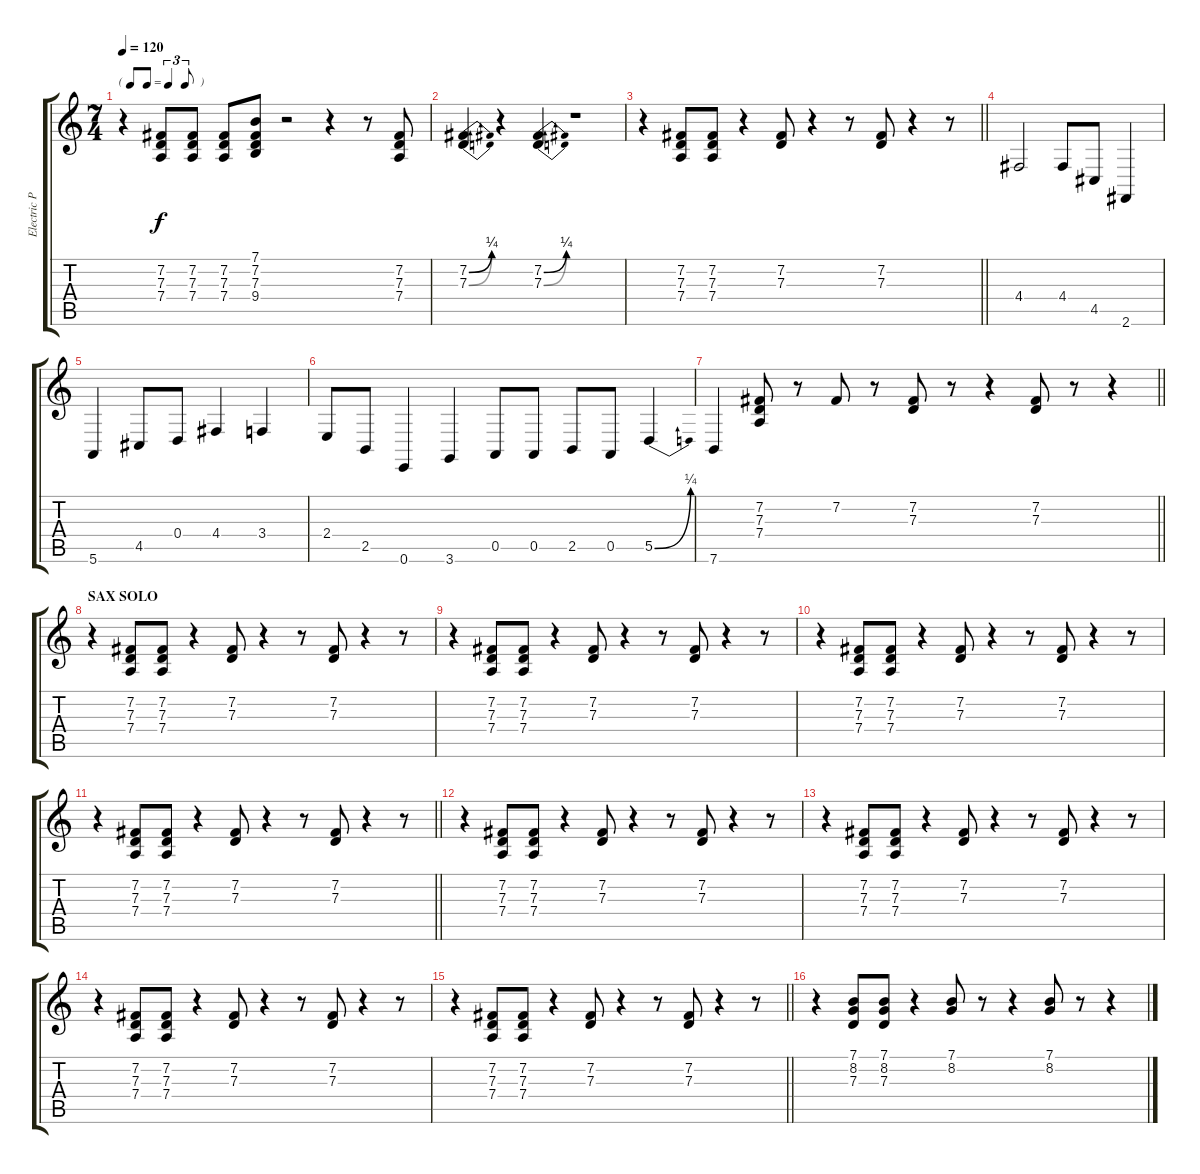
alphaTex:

\track ("Electric Piano (Wright)" "Electric P") {instrument electricpiano2}
\staff {score tabs}
\tuning (E4 B3 G3 D3 A2 E2) {hide}
\ts (7 4)
\tf triplet8th
\tempo 120
\clef g2
\ks c
r.4{dy f} (7.2 7.3 7.4).8 (7.2 7.3 7.4).8 (7.2 7.3 7.4).8 (7.1 7.2 7.3 9.4).8 r.2 r.4 r.8 (7.2 7.3 7.4).8 |
(7.2{be (bend 0 0 60 1)} 7.3{be (bend 0 0 60 1)}).4 r.4 (7.2{be (bend 0 0 60 1)} 7.3{be (bend 0 0 60 1)}).4 r.1 |
\barLineRight lightlight
r.4 (7.2 7.3 7.4).8 (7.2 7.3 7.4).8 r.4 (7.2 7.3).8 r.4 r.8 (7.2 7.3).8 r.4 r.8 |
4.4.2 4.4.8 4.5.8 2.6.4 |
5.6.4 4.5.8 0.4.8 4.4.4 3.4.4 |
2.4.8 2.5.8 0.6.4 3.6.4 0.5.8 0.5.8 2.5.8 0.5.8 5.5{be (bend 0 0 60 1)}.4 |
\barLineRight lightlight
7.6.4 (7.2 7.3 7.4).8 r.8 7.2.8 r.8 (7.2 7.3).8 r.8 r.4 (7.2 7.3).8 r.8 r.4 |
\section ("" "SAX SOLO")
r.4 (7.2 7.3 7.4).8 (7.2 7.3 7.4).8 r.4 (7.2 7.3).8 r.4 r.8 (7.2 7.3).8 r.4 r.8 |
r.4 (7.2 7.3 7.4).8 (7.2 7.3 7.4).8 r.4 (7.2 7.3).8 r.4 r.8 (7.2 7.3).8 r.4 r.8 |
r.4 (7.2 7.3 7.4).8 (7.2 7.3 7.4).8 r.4 (7.2 7.3).8 r.4 r.8 (7.2 7.3).8 r.4 r.8 |
\barLineRight lightlight
r.4 (7.2 7.3 7.4).8 (7.2 7.3 7.4).8 r.4 (7.2 7.3).8 r.4 r.8 (7.2 7.3).8 r.4 r.8 |
r.4 (7.2 7.3 7.4).8 (7.2 7.3 7.4).8 r.4 (7.2 7.3).8 r.4 r.8 (7.2 7.3).8 r.4 r.8 |
r.4 (7.2 7.3 7.4).8 (7.2 7.3 7.4).8 r.4 (7.2 7.3).8 r.4 r.8 (7.2 7.3).8 r.4 r.8 |
r.4 (7.2 7.3 7.4).8 (7.2 7.3 7.4).8 r.4 (7.2 7.3).8 r.4 r.8 (7.2 7.3).8 r.4 r.8 |
\barLineRight lightlight
r.4 (7.2 7.3 7.4).8 (7.2 7.3 7.4).8 r.4 (7.2 7.3).8 r.4 r.8 (7.2 7.3).8 r.4 r.8 |
r.4 (7.1 8.2 7.3).8 (7.1 8.2 7.3).8 r.4 (7.1 8.2).8 r.8 r.4 (7.1 8.2).8 r.8 r.4
